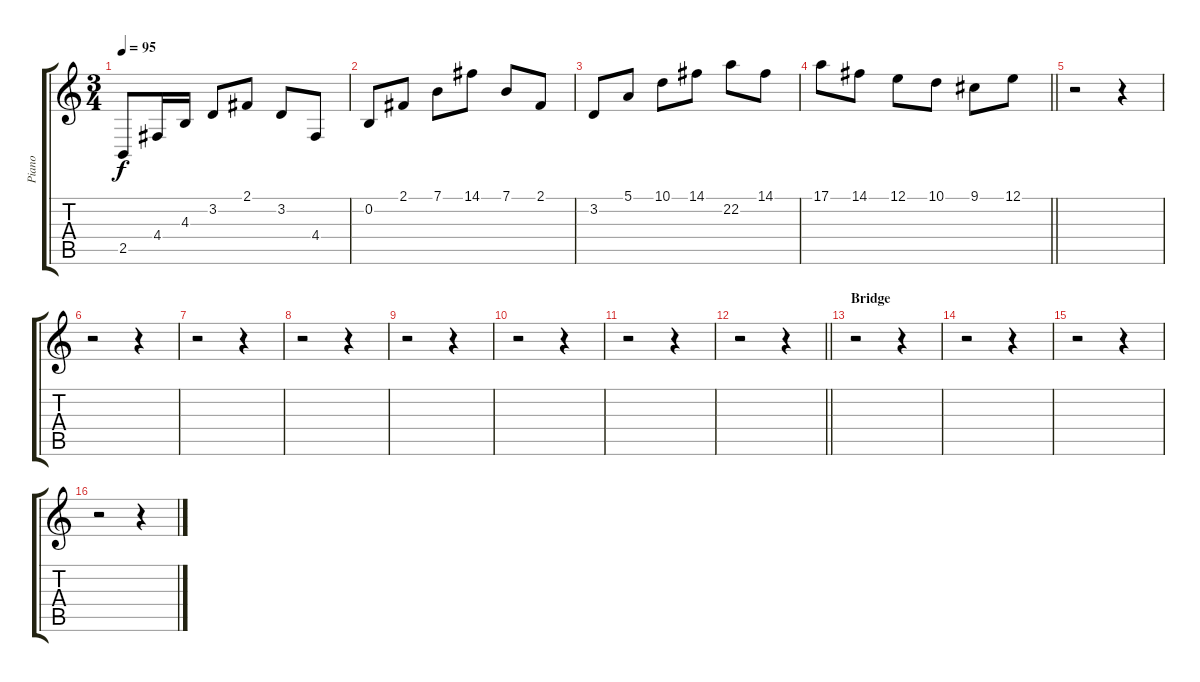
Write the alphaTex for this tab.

\track ("Piano" "Piano") {instrument brightacousticpiano}
\staff {score tabs}
\tuning (E4 B3 G3 D3 A2 E2) {hide}
\ts (3 4)
\tempo 95
\clef g2
\ks c
2.5.8{dy f} 4.4.16 4.3.16 3.2.8 2.1.8 3.2.8 4.4.8 |
0.2.8 2.1.8 7.1.8 14.1.8 7.1.8 2.1.8 |
3.2.8 5.1.8 10.1.8 14.1.8 22.2.8 14.1.8 |
\barLineRight lightlight
17.1.8 14.1.8 12.1.8 10.1.8 9.1.8 12.1.8 |
\section ("" "")
r.2 r.4 |
r.2 r.4 |
r.2 r.4 |
r.2 r.4 |
r.2 r.4 |
r.2 r.4 |
r.2 r.4 |
\barLineRight lightlight
r.2 r.4 |
\section ("" "Bridge")
r.2 r.4 |
r.2 r.4 |
r.2 r.4 |
r.2 r.4
